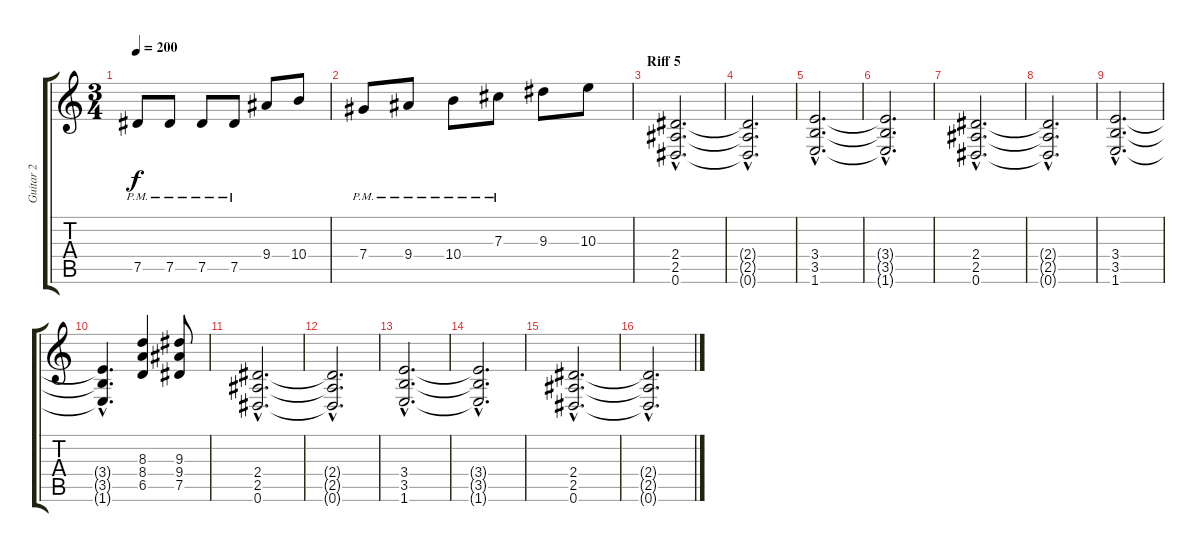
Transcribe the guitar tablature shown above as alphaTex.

\track ("Guitar 2" "Guitar 2") {instrument overdrivenguitar}
\staff {score tabs}
\tuning (Eb4 Bb3 Gb3 Db3 Ab2 Eb2) {hide}
\ts (3 4)
\tempo 200
\clef g2
\ks c
7.5{pm}.8{dy f} 7.5{pm}.8 7.5{pm}.8 7.5{pm}.8 9.4.8 10.4.8 |
7.4{pm}.8 9.4{pm}.8 10.4{pm}.8 7.3{pm}.8 9.3.8 10.3.8 |
\section ("" "Riff 5")
(2.4{hac} 2.5{hac} 0.6{hac}).2{d} |
(2.4{hac t} 2.5{hac t} 0.6{hac t}).2{d} |
(3.4{hac} 3.5{hac} 1.6{hac}).2{d} |
(3.4{hac t} 3.5{hac t} 1.6{hac t}).2{d} |
(2.4{hac} 2.5{hac} 0.6{hac}).2{d} |
(2.4{hac t} 2.5{hac t} 0.6{hac t}).2{d} |
(3.4{hac} 3.5{hac} 1.6{hac}).2{d} |
(3.4{hac t} 3.5{hac t} 1.6{hac t}).4{d} (8.3 8.4 6.5).4 (9.3 9.4 7.5).8 |
(2.4{hac} 2.5{hac} 0.6{hac}).2{d} |
(2.4{hac t} 2.5{hac t} 0.6{hac t}).2{d} |
(3.4{hac} 3.5{hac} 1.6{hac}).2{d} |
(3.4{hac t} 3.5{hac t} 1.6{hac t}).2{d} |
(2.4{hac} 2.5{hac} 0.6{hac}).2{d} |
(2.4{hac t} 2.5{hac t} 0.6{hac t}).2{d}
